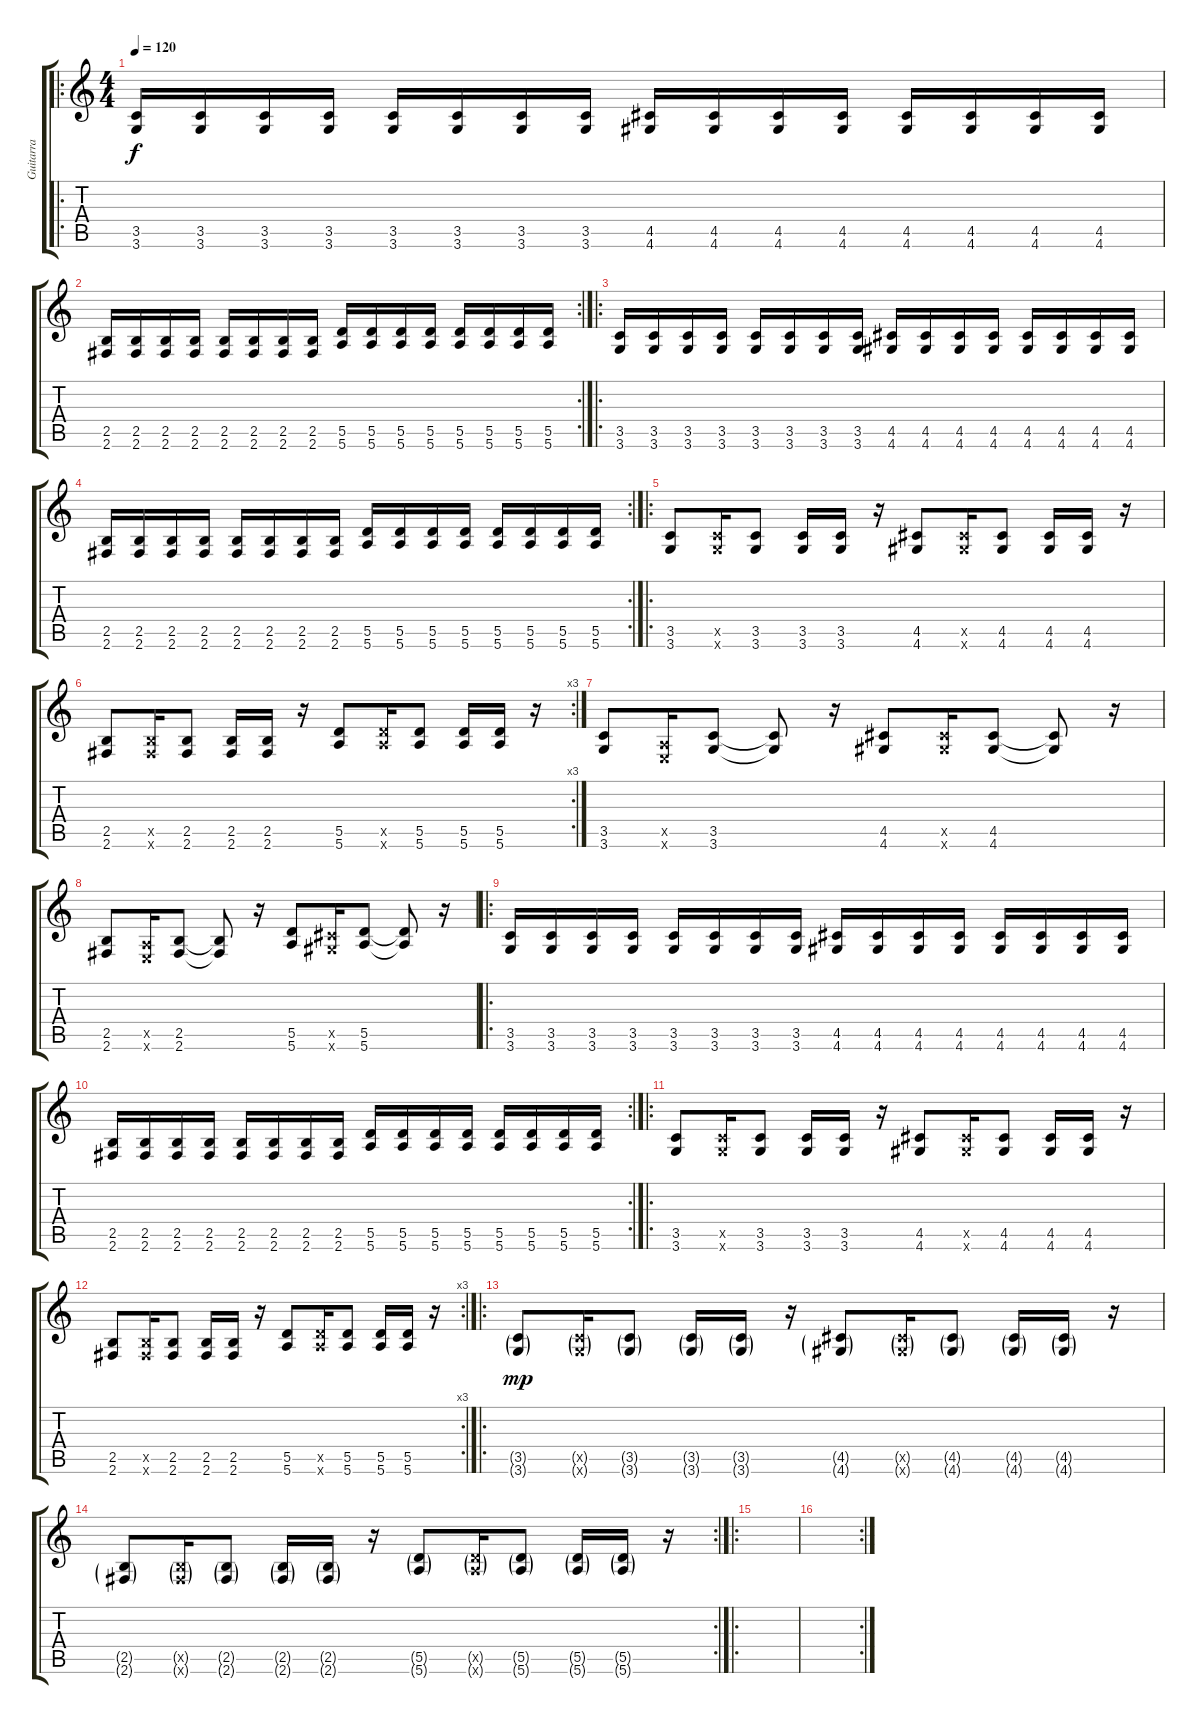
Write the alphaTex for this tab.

\track ("Guitarra" "Guitarra") {instrument distortionguitar}
\staff {score tabs}
\tuning (E4 B3 G3 D3 A2 E2) {hide}
\ro
\ts (4 4)
\tempo 120
\clef g2
\ks c
(3.5 3.6).16{dy f instrument distortionguitar} (3.5 3.6).16 (3.5 3.6).16 (3.5 3.6).16 (3.5 3.6).16 (3.5 3.6).16 (3.5 3.6).16 (3.5 3.6).16 (4.5 4.6).16 (4.5 4.6).16 (4.5 4.6).16 (4.5 4.6).16 (4.5 4.6).16 (4.5 4.6).16 (4.5 4.6).16 (4.5 4.6).16 |
\rc 2
(2.5 2.6).16 (2.5 2.6).16 (2.5 2.6).16 (2.5 2.6).16 (2.5 2.6).16 (2.5 2.6).16 (2.5 2.6).16 (2.5 2.6).16 (5.5 5.6).16 (5.5 5.6).16 (5.5 5.6).16 (5.5 5.6).16 (5.5 5.6).16 (5.5 5.6).16 (5.5 5.6).16 (5.5 5.6).16 |
\ro
(3.5 3.6).16 (3.5 3.6).16 (3.5 3.6).16 (3.5 3.6).16 (3.5 3.6).16 (3.5 3.6).16 (3.5 3.6).16 (3.5 3.6).16 (4.5 4.6).16 (4.5 4.6).16 (4.5 4.6).16 (4.5 4.6).16 (4.5 4.6).16 (4.5 4.6).16 (4.5 4.6).16 (4.5 4.6).16 |
\rc 2
(2.5 2.6).16 (2.5 2.6).16 (2.5 2.6).16 (2.5 2.6).16 (2.5 2.6).16 (2.5 2.6).16 (2.5 2.6).16 (2.5 2.6).16 (5.5 5.6).16 (5.5 5.6).16 (5.5 5.6).16 (5.5 5.6).16 (5.5 5.6).16 (5.5 5.6).16 (5.5 5.6).16 (5.5 5.6).16 |
\ro
(3.5 3.6).8 (3.5{x} 3.6{x}).16 (3.5 3.6).8 (3.5 3.6).16 (3.5 3.6).16 r.16 (4.5 4.6).8 (4.5{x} 4.6{x}).16 (4.5 4.6).8 (4.5 4.6).16 (4.5 4.6).16 r.16 |
\rc 3
(2.5 2.6).8 (2.5{x} 2.6{x}).16 (2.5 2.6).8 (2.5 2.6).16 (2.5 2.6).16 r.16 (5.5 5.6).8 (5.5{x} 5.6{x}).16 (5.5 5.6).8 (5.5 5.6).16 (5.5 5.6).16 r.16 |
(3.5 3.6).8 (0.5{x} 0.6{x}).16 (3.5 3.6).8 (3.5{t} 3.6{t}).8 r.16 (4.5 4.6).8 (4.5{x} 4.6{x}).16 (4.5 4.6).8 (4.5{t} 4.6{t}).8 r.16 |
(2.5 2.6).8 (0.5{x} 0.6{x}).16 (2.5 2.6).8 (2.5{t} 2.6{t}).8 r.16 (5.5 5.6).8 (4.5{x} 4.6{x}).16 (5.5 5.6).8 (5.5{t} 5.6{t}).8 r.16 |
\ro
(3.5 3.6).16 (3.5 3.6).16 (3.5 3.6).16 (3.5 3.6).16 (3.5 3.6).16 (3.5 3.6).16 (3.5 3.6).16 (3.5 3.6).16 (4.5 4.6).16 (4.5 4.6).16 (4.5 4.6).16 (4.5 4.6).16 (4.5 4.6).16 (4.5 4.6).16 (4.5 4.6).16 (4.5 4.6).16 |
\rc 2
(2.5 2.6).16 (2.5 2.6).16 (2.5 2.6).16 (2.5 2.6).16 (2.5 2.6).16 (2.5 2.6).16 (2.5 2.6).16 (2.5 2.6).16 (5.5 5.6).16 (5.5 5.6).16 (5.5 5.6).16 (5.5 5.6).16 (5.5 5.6).16 (5.5 5.6).16 (5.5 5.6).16 (5.5 5.6).16 |
\ro
(3.5 3.6).8 (3.5{x} 3.6{x}).16 (3.5 3.6).8 (3.5 3.6).16 (3.5 3.6).16 r.16 (4.5 4.6).8 (4.5{x} 4.6{x}).16 (4.5 4.6).8 (4.5 4.6).16 (4.5 4.6).16 r.16 |
\rc 3
(2.5 2.6).8 (2.5{x} 2.6{x}).16 (2.5 2.6).8 (2.5 2.6).16 (2.5 2.6).16 r.16 (5.5 5.6).8 (5.5{x} 5.6{x}).16 (5.5 5.6).8 (5.5 5.6).16 (5.5 5.6).16 r.16 |
\ro
(3.5{g} 3.6{g}).8{dy mp} (3.5{g x} 3.6{g x}).16 (3.5{g} 3.6{g}).8 (3.5{g} 3.6{g}).16 (3.5{g} 3.6{g}).16 r.16 (4.5{g} 4.6{g}).8 (4.5{g x} 4.6{g x}).16 (4.5{g} 4.6{g}).8 (4.5{g} 4.6{g}).16 (4.5{g} 4.6{g}).16 r.16 |
\rc 2
(2.5{g} 2.6{g}).8 (2.5{g x} 2.6{g x}).16 (2.5{g} 2.6{g}).8 (2.5{g} 2.6{g}).16 (2.5{g} 2.6{g}).16 r.16 (5.5{g} 5.6{g}).8 (5.5{g x} 5.6{g x}).16 (5.5{g} 5.6{g}).8 (5.5{g} 5.6{g}).16 (5.5{g} 5.6{g}).16 r.16 |
\ro
|
\rc 2
